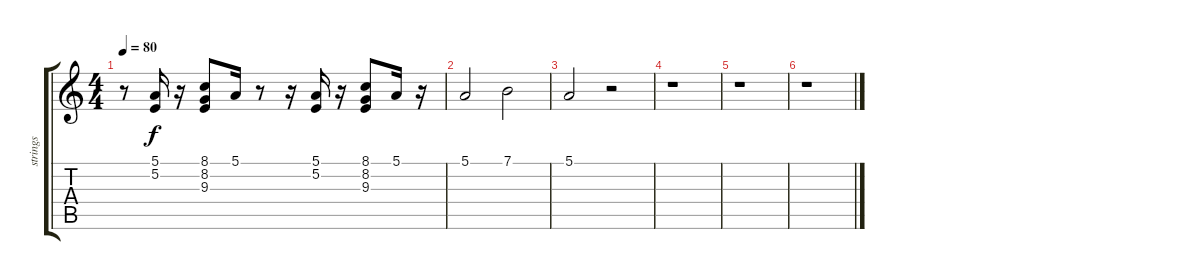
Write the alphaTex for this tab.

\track ("strings" "strings") {instrument voiceoohs}
\staff {score tabs}
\tuning (E4 B3 G3 D3 A2 E2) {hide}
\ts (4 4)
\tempo 80
\clef g2
\ks c
r.8{dy f} (5.1 5.2).16 r.16 (8.1 8.2 9.3).8 5.1.16 r.8 r.16 (5.1 5.2).16 r.16 (8.1 8.2 9.3).8 5.1.16 r.16 |
5.1.2 7.1.2 |
5.1.2 r.2 |
r.1 |
r.1 |
r.1
